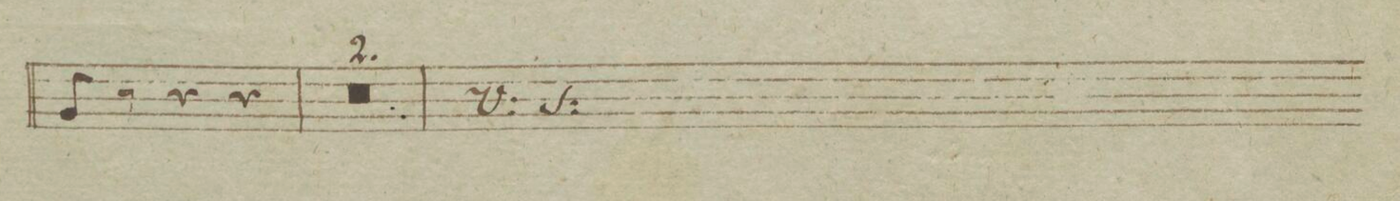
**kern	**dynam
*I"Clarinetto Secondo in B.	*
*clefG2	*
*k[b-e-a-d-g-]	*
*M3/4	*
8f/	.
8r	.
4r	.
4r	.
=21	=21
1.r	.
=22	=22
=23	=23
*-	*-
